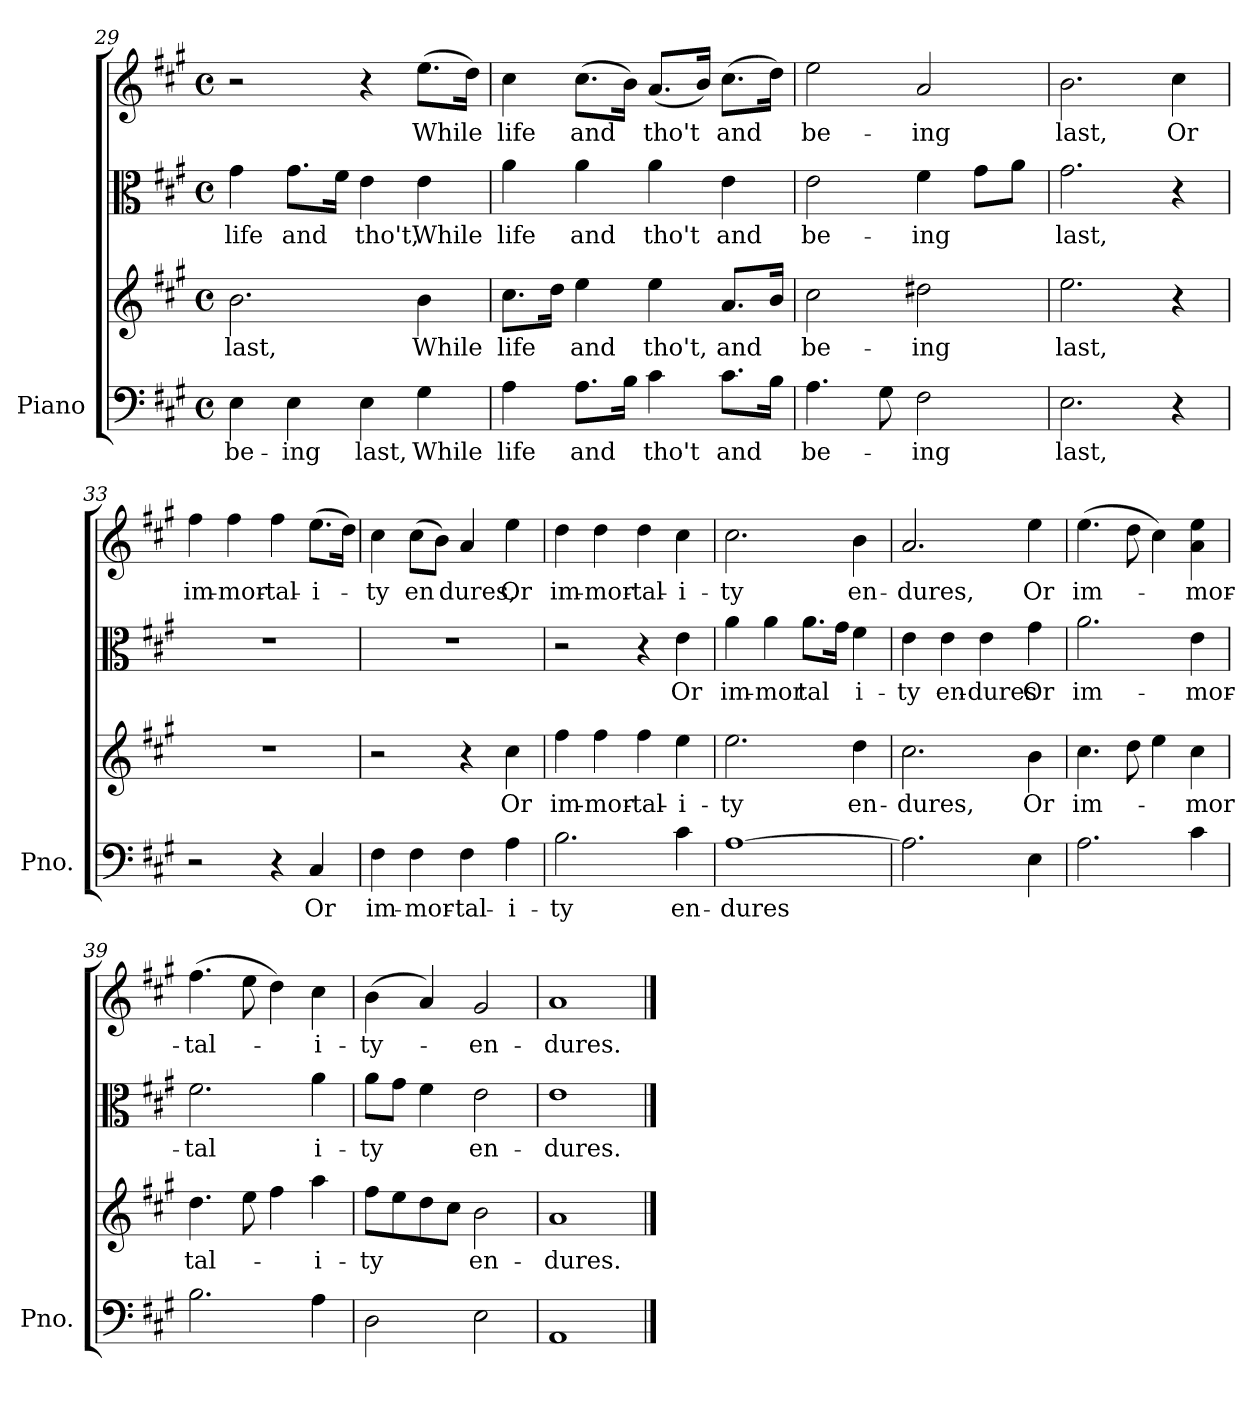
**kern	**text	**kern	**text	**kern	**text	**kern	**text
*part1	*part1	*part1	*part1	*part1	*part1	*part1	*part1
*staff4	*staff4	*staff3	*staff3	*staff2	*staff2	*staff1	*staff1
*I"Piano	*	*	*	*	*	*	*
*I'Pno.	*	*	*	*	*	*	*
*clefF4	*	*clefG2	*	*clefC3	*	*clefG2	*
*k[f#c#g#]	*	*k[f#c#g#]	*	*k[f#c#g#]	*	*k[f#c#g#]	*
*M4/4	*	*M4/4	*	*M4/4	*	*M4/4	*
*met(c)	*	*met(c)	*	*met(c)	*	*met(c)	*
=29	=29	=29	=29	=29	=29	=29	=29
!	!LO:LY:b	!	!LO:LY:b	!	!LO:LY:b	!	!
4E\	be-	2.b\	last,	4g#\	life	2r	.
!	!LO:LY:b	!	!	!	!LO:LY:b	!	!
4E\	-ing	.	.	8.g#\L	and	.	.
.	.	.	.	16f#\Jk	.	.	.
!	!LO:LY:b	!	!	!	!LO:LY:b	!	!
4E\	last,	.	.	4e\	tho't,	4r	.
!	!LO:LY:b	!	!LO:LY:b	!	!LO:LY:b	!	!LO:LY:b
4G#\	While	4b\	While	4e\	While	(>8.ee\L	While
.	.	.	.	.	.	16dd\Jk)	.
=30	=30	=30	=30	=30	=30	=30	=30
!	!LO:LY:b	!	!LO:LY:b	!	!LO:LY:b	!	!LO:LY:b
4A\	life	8.cc#\L	life	4a\	life	4cc#\	life
.	.	16dd\Jk	.	.	.	.	.
!	!LO:LY:b	!	!LO:LY:b	!	!LO:LY:b	!	!LO:LY:b
8.A\L	and	4ee\	and	4a\	and	(>8.cc#\L	and
16B\Jk	.	.	.	.	.	16b\Jk)	.
!	!LO:LY:b	!	!LO:LY:b	!	!LO:LY:b	!	!LO:LY:b
4c#\	tho't	4ee\	tho't,	4a\	tho't	(<8.a/L	tho't
.	.	.	.	.	.	16b/Jk)	.
!	!LO:LY:b	!	!LO:LY:b	!	!LO:LY:b	!	!LO:LY:b
8.c#\L	and	8.a/L	and	4e\	and	(>8.cc#\L	and
16B\Jk	.	16b/Jk	.	.	.	16dd\Jk)	.
!!LO:LB:g=z
=31	=31	=31	=31	=31	=31	=31	=31
!	!LO:LY:b	!	!LO:LY:b	!	!LO:LY:b	!	!LO:LY:b
4.A\	be-	2cc#\	be-	2e\	be-	2ee\	be-
8G#\	.	.	.	.	.	.	.
!	!LO:LY:b	!	!LO:LY:b	!	!LO:LY:b	!	!LO:LY:b
2F#\	-ing	2dd#X\	-ing	4f#\	-ing	2a/	-ing
.	.	.	.	8g#\L	.	.	.
.	.	.	.	8a\J	.	.	.
=32	=32	=32	=32	=32	=32	=32	=32
!	!LO:LY:b	!	!LO:LY:b	!	!LO:LY:b	!	!LO:LY:b
2.E\	last,	2.ee\	last,	2.g#\	last,	2.b\	last,
!	!	!	!	!	!	!	!LO:LY:b
4r	.	4r	.	4r	.	4cc#\	Or
=33	=33	=33	=33	=33	=33	=33	=33
!	!	!	!	!	!	!	!LO:LY:b
2r	.	1r	.	1r	.	4ff#\	im-
!	!	!	!	!	!	!	!LO:LY:b
.	.	.	.	.	.	4ff#\	-mor-
!	!	!	!	!	!	!	!LO:LY:b
4r	.	.	.	.	.	4ff#\	-tal-
!	!LO:LY:b	!	!	!	!	!	!LO:LY:b
4C#/	Or	.	.	.	.	(>8.ee\L	-i-
.	.	.	.	.	.	16dd\Jk)	.
=34	=34	=34	=34	=34	=34	=34	=34
!	!LO:LY:b	!	!	!	!	!	!LO:LY:b
4F#\	im-	2r	.	1r	.	4cc#\	-ty
!	!LO:LY:b	!	!	!	!	!	!LO:LY:b
4F#\	-mor-	.	.	.	.	(>8cc#\L	en
.	.	.	.	.	.	8b\J)	.
!	!LO:LY:b	!	!	!	!	!	!LO:LY:b
4F#\	-tal-	4r	.	.	.	4a/	dures,
!	!LO:LY:b	!	!LO:LY:b	!	!	!	!LO:LY:b
4A\	-i-	4cc#\	Or	.	.	4ee\	Or
=35	=35	=35	=35	=35	=35	=35	=35
!	!LO:LY:b	!	!LO:LY:b	!	!	!	!LO:LY:b
2.B\	-ty	4ff#\	im-	2r	.	4dd\	im-
!	!	!	!LO:LY:b	!	!	!	!LO:LY:b
.	.	4ff#\	-mor-	.	.	4dd\	-mor-
!	!	!	!LO:LY:b	!	!	!	!LO:LY:b
.	.	4ff#\	-tal-	4r	.	4dd\	-tal-
!	!LO:LY:b	!	!LO:LY:b	!	!LO:LY:b	!	!LO:LY:b
4c#\	en-	4ee\	-i-	4e\	Or	4cc#\	-i-
=36	=36	=36	=36	=36	=36	=36	=36
!	!LO:LY:b	!	!LO:LY:b	!	!LO:LY:b	!	!LO:LY:b
[1A	-dures	2.ee\	-ty	4a\	im-	2.cc#\	-ty
!	!	!	!	!	!LO:LY:b	!	!
.	.	.	.	4a\	-mor	.	.
!	!	!	!	!	!LO:LY:b	!	!
.	.	.	.	8.a\L	tal	.	.
.	.	.	.	16g#\Jk	.	.	.
!	!	!	!LO:LY:b	!	!LO:LY:b	!	!LO:LY:b
.	.	4dd\	en-	4f#\	i-	4b\	en-
!!LO:LB:g=z
=37	=37	=37	=37	=37	=37	=37	=37
!	!	!	!LO:LY:b	!	!LO:LY:b	!	!LO:LY:b
2.A\]	.	2.cc#\	-dures,	4e\	-ty	2.a/	-dures,
!	!	!	!	!	!LO:LY:b	!	!
.	.	.	.	4e\	en-	.	.
!	!	!	!	!	!LO:LY:b	!	!
.	.	.	.	4e\	-dures	.	.
!	!	!	!LO:LY:b	!	!LO:LY:b	!	!LO:LY:b
4E\	.	4b\	Or	4g#\	Or	4ee\	Or
=38	=38	=38	=38	=38	=38	=38	=38
!	!	!	!LO:LY:b	!	!LO:LY:b	!	!LO:LY:b
2.A\	.	4.cc#\	im-	2.a\	im-	(>4.ee\	im-
.	.	8dd\	.	.	.	8dd\	.
.	.	4ee\	.	.	.	4cc#\)	.
!	!	!	!LO:LY:b	!	!LO:LY:b	!	!LO:LY:b
4c#\	.	4cc#\	-mor	4e\	-mor-	4a\ 4ee\	-mor-
=39	=39	=39	=39	=39	=39	=39	=39
!	!	!	!LO:LY:b	!	!LO:LY:b	!	!LO:LY:b
2.B\	.	4.dd\	tal-	2.f#\	-tal	(>4.ff#\	-tal-
.	.	8ee\	.	.	.	8ee\	.
.	.	4ff#\	.	.	.	4dd\)	.
!	!	!	!LO:LY:b	!	!LO:LY:b	!	!LO:LY:b
4A\	.	4aa\	-i-	4a\	i-	4cc#\	-i-
=40	=40	=40	=40	=40	=40	=40	=40
!	!	!	!LO:LY:b	!	!LO:LY:b	!	!LO:LY:b
2D\	.	8ff#\L	-ty	8a\L	-ty	(>4b\	-ty-
.	.	8ee\	.	8g#\J	.	.	.
.	.	8dd\	.	4f#\	.	4a/)	.
.	.	8cc#\J	.	.	.	.	.
!	!	!	!LO:LY:b	!	!LO:LY:b	!	!LO:LY:b
2E\	.	2b\	en-	2e\	en-	2g#/	en-
=41	=41	=41	=41	=41	=41	=41	=41
!	!	!	!LO:LY:b	!	!LO:LY:b	!	!LO:LY:b
1AA	.	1a	-dures.	1e	-dures.	1a	-dures.
==	==	==	==	==	==	==	==
*-	*-	*-	*-	*-	*-	*-	*-
